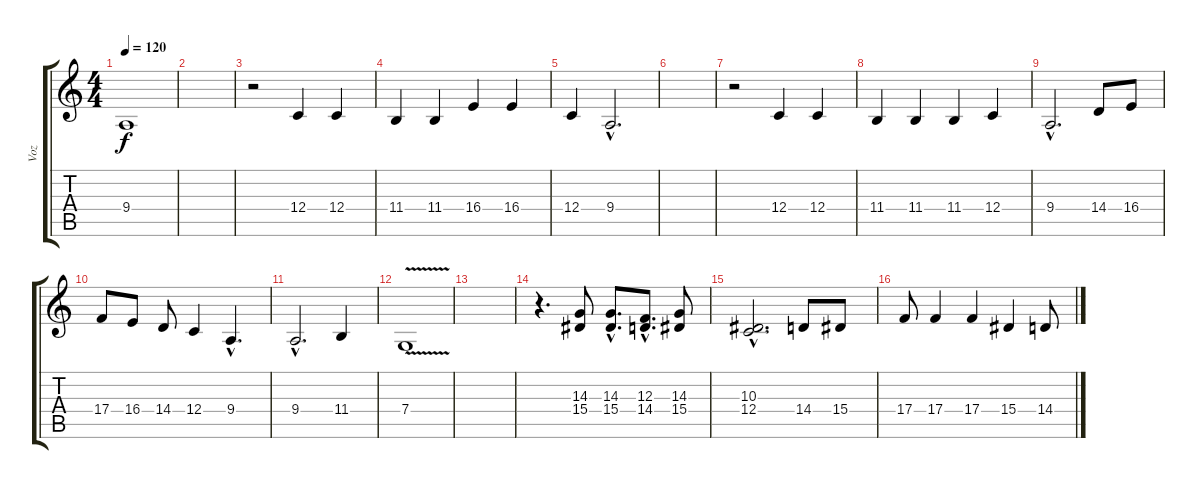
\track ("Voz" "Voz") {instrument lead6voice}
\staff {score tabs}
\tuning (D4 A3 F3 C3 G2 C2) {hide}
\ts (4 4)
\tempo 120
\clef g2
\ks c
9.4.1{dy f} |
|
r.2 12.4.4 12.4.4 |
11.4.4 11.4.4 16.4.4 16.4.4 |
12.4.4 9.4{hac}.2{d} |
|
r.2 12.4.4 12.4.4 |
11.4.4 11.4.4 11.4.4 12.4.4 |
9.4{hac}.2{d} 14.4.8 16.4.8 |
17.4.8 16.4.8 14.4.8 12.4.4 9.4{hac}.4{d} |
9.4{hac}.2{d} 11.4.4 |
7.4{v}.1 |
|
r.4{d} (14.3 15.4).8 (14.3{hac} 15.4{hac}).8{d} (12.3{hac} 14.4{hac}).8{d} (14.3 15.4).8 |
(10.3{hac} 12.4{hac}).2{d} 14.4.8 15.4.8 |
17.4.8 17.4.4 17.4.4 15.4.4 14.4.8
